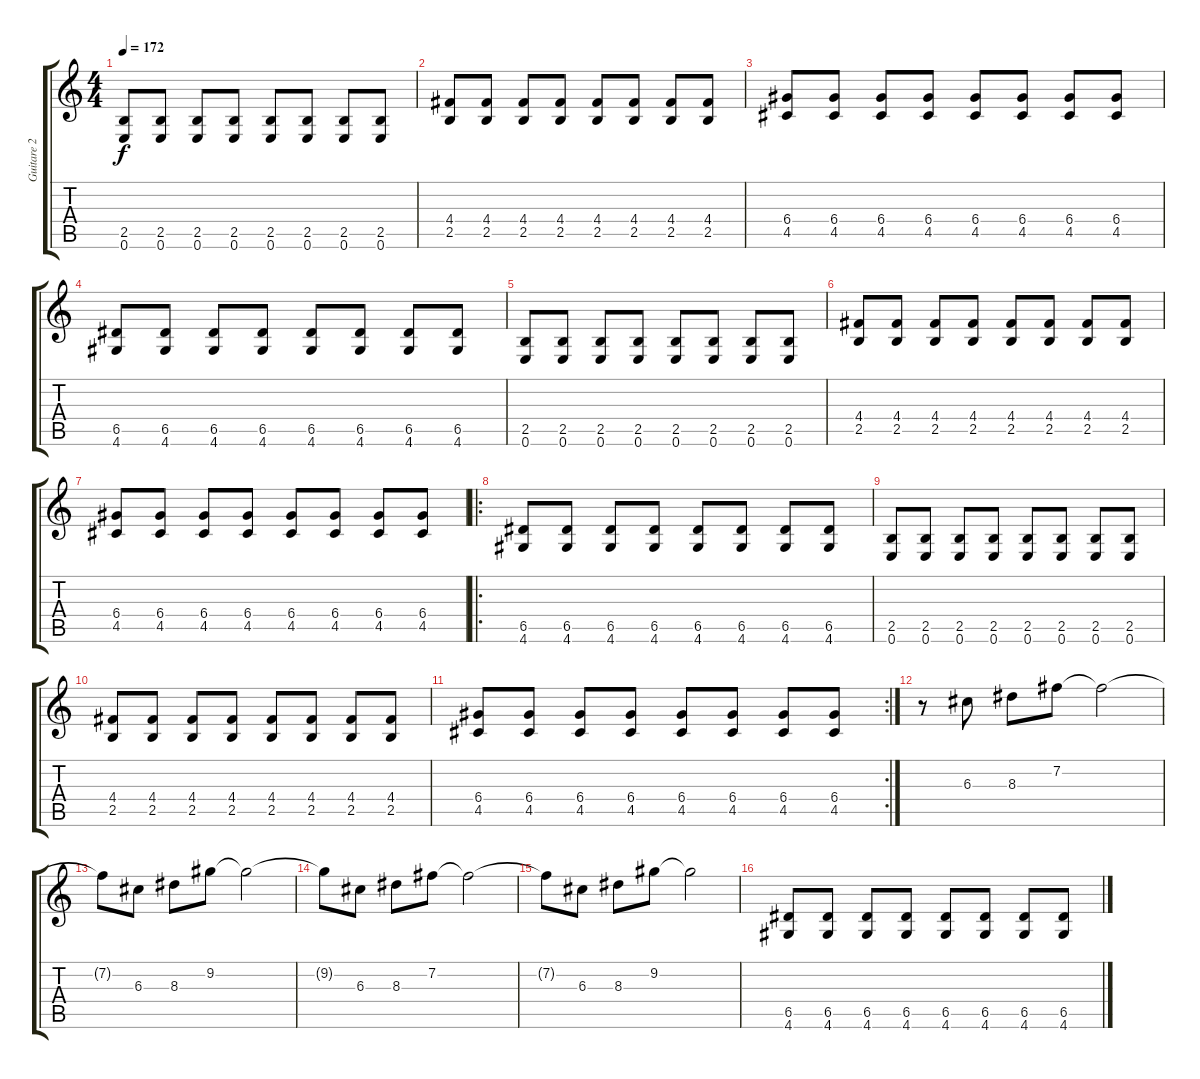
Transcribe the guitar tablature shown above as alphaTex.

\track ("Guitare 2" "Guitare 2") {instrument distortionguitar}
\staff {score tabs}
\tuning (E4 B3 G3 D3 A2 E2) {hide}
\ts (4 4)
\tempo 172
\clef g2
\ks c
(2.5 0.6).8{dy f} (2.5 0.6).8 (2.5 0.6).8 (2.5 0.6).8 (2.5 0.6).8 (2.5 0.6).8 (2.5 0.6).8 (2.5 0.6).8 |
(4.4 2.5).8 (4.4 2.5).8 (4.4 2.5).8 (4.4 2.5).8 (4.4 2.5).8 (4.4 2.5).8 (4.4 2.5).8 (4.4 2.5).8 |
(6.4 4.5).8 (6.4 4.5).8 (6.4 4.5).8 (6.4 4.5).8 (6.4 4.5).8 (6.4 4.5).8 (6.4 4.5).8 (6.4 4.5).8 |
(6.5 4.6).8 (6.5 4.6).8 (6.5 4.6).8 (6.5 4.6).8 (6.5 4.6).8 (6.5 4.6).8 (6.5 4.6).8 (6.5 4.6).8 |
(2.5 0.6).8 (2.5 0.6).8 (2.5 0.6).8 (2.5 0.6).8 (2.5 0.6).8 (2.5 0.6).8 (2.5 0.6).8 (2.5 0.6).8 |
(4.4 2.5).8 (4.4 2.5).8 (4.4 2.5).8 (4.4 2.5).8 (4.4 2.5).8 (4.4 2.5).8 (4.4 2.5).8 (4.4 2.5).8 |
(6.4 4.5).8 (6.4 4.5).8 (6.4 4.5).8 (6.4 4.5).8 (6.4 4.5).8 (6.4 4.5).8 (6.4 4.5).8 (6.4 4.5).8 |
\ro
(6.5 4.6).8 (6.5 4.6).8 (6.5 4.6).8 (6.5 4.6).8 (6.5 4.6).8 (6.5 4.6).8 (6.5 4.6).8 (6.5 4.6).8 |
(2.5 0.6).8 (2.5 0.6).8 (2.5 0.6).8 (2.5 0.6).8 (2.5 0.6).8 (2.5 0.6).8 (2.5 0.6).8 (2.5 0.6).8 |
(4.4 2.5).8 (4.4 2.5).8 (4.4 2.5).8 (4.4 2.5).8 (4.4 2.5).8 (4.4 2.5).8 (4.4 2.5).8 (4.4 2.5).8 |
\rc 2
(6.4 4.5).8 (6.4 4.5).8 (6.4 4.5).8 (6.4 4.5).8 (6.4 4.5).8 (6.4 4.5).8 (6.4 4.5).8 (6.4 4.5).8 |
r.8 6.3.8 8.3.8 7.2.8 7.2{t}.2 |
7.2{t}.8 6.3.8 8.3.8 9.2.8 9.2{t}.2 |
9.2{t}.8 6.3.8 8.3.8 7.2.8 7.2{t}.2 |
7.2{t}.8 6.3.8 8.3.8 9.2.8 9.2{t}.2 |
(6.5 4.6).8 (6.5 4.6).8 (6.5 4.6).8 (6.5 4.6).8 (6.5 4.6).8 (6.5 4.6).8 (6.5 4.6).8 (6.5 4.6).8
